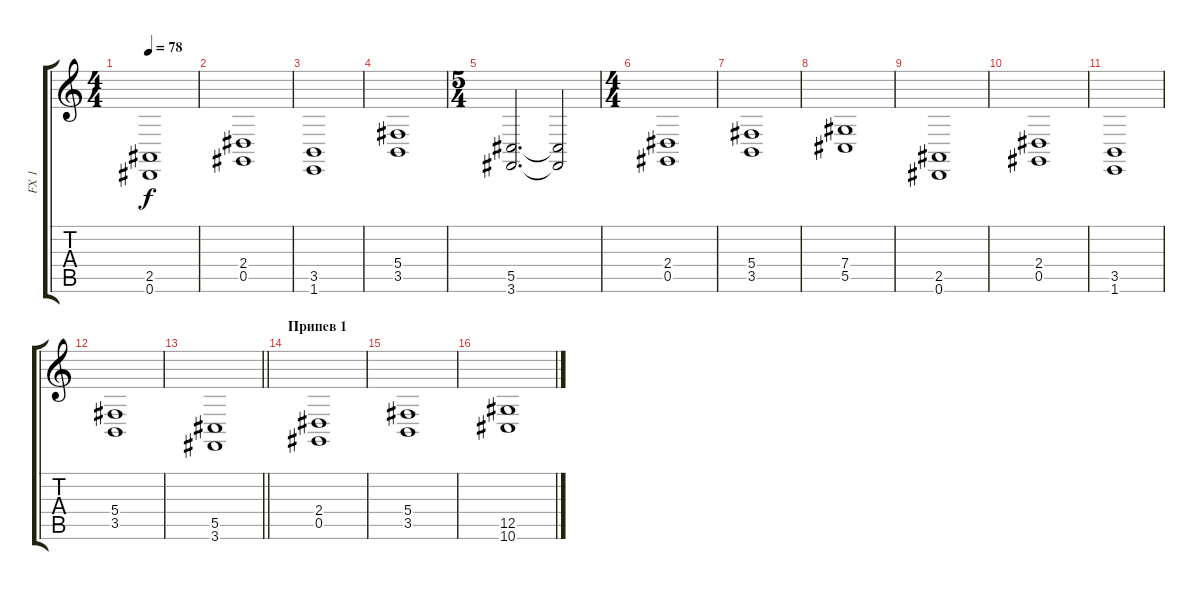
\track ("FX 1" "FX 1") {instrument synthvoice}
\staff {score tabs}
\tuning (Eb4 Bb3 Gb3 Db3 Ab2 Eb2) {hide}
\ts (4 4)
\tempo 78
\clef g2
\ks c
(2.5 0.6).1{dy f} |
(2.4 0.5).1 |
(3.5 1.6).1 |
(5.4 3.5).1 |
\ts (5 4)
(5.5 3.6).2{d} (5.5{t} 3.6{t}).2 |
\ts (4 4)
(2.4 0.5).1 |
(5.4 3.5).1 |
(7.4 5.5).1 |
(2.5 0.6).1 |
(2.4 0.5).1 |
(3.5 1.6).1 |
(5.4 3.5).1 |
\barLineRight lightlight
(5.5 3.6).1 |
\section ("" "Припев 1")
(2.4 0.5).1 |
(5.4 3.5).1 |
(12.5 10.6).1
